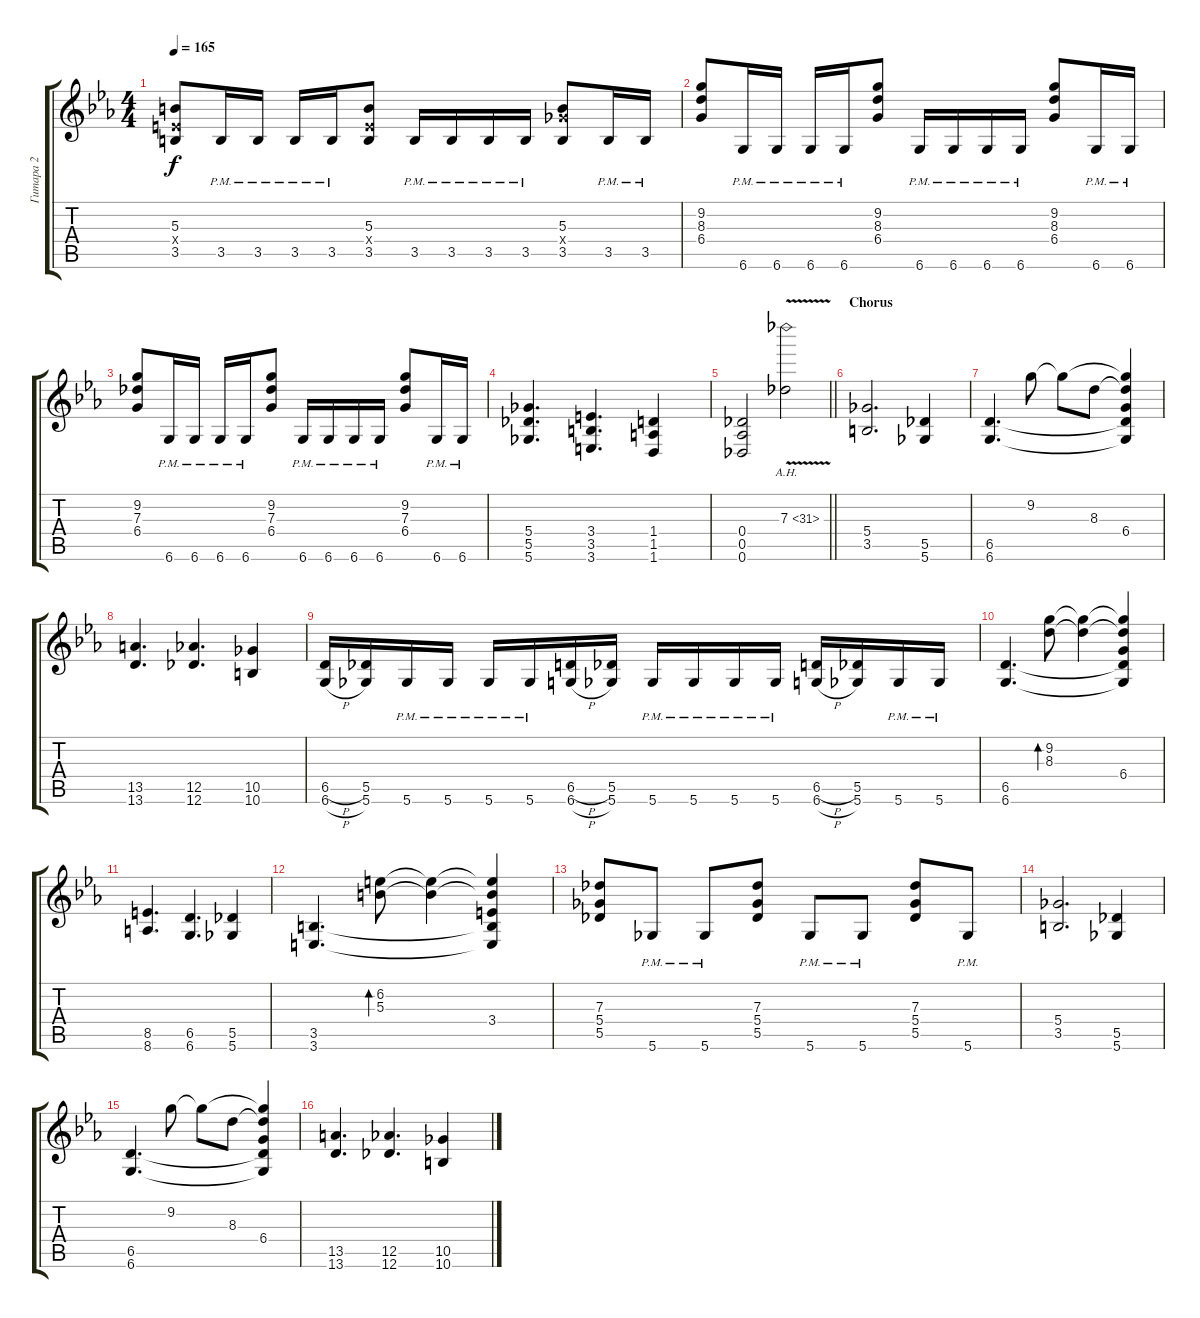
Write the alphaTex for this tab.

\track ("Гитара 2" "Гитара 2") {instrument distortionguitar}
\staff {score tabs}
\tuning (Eb4 Bb3 Gb3 Db3 Ab2 Db2) {hide}
\ts (4 4)
\tempo 165
\clef g2
\ks cminor
(5.3 3.4{x} 3.5).8{dy f} 3.5{pm}.16 3.5{pm}.16 3.5{pm}.16 3.5{pm}.16 (5.3 3.4{x} 3.5).8 3.5{pm}.16 3.5{pm}.16 3.5{pm}.16 3.5{pm}.16 (5.3 5.4{x} 3.5).8 3.5{pm}.16 3.5{pm}.16 |
(9.2 8.3 6.4).8 6.6{pm}.16 6.6{pm}.16 6.6{pm}.16 6.6{pm}.16 (9.2 8.3 6.4).8 6.6{pm}.16 6.6{pm}.16 6.6{pm}.16 6.6{pm}.16 (9.2 8.3 6.4).8 6.6{pm}.16 6.6{pm}.16 |
(9.2 7.3 6.4).8 6.6{pm}.16 6.6{pm}.16 6.6{pm}.16 6.6{pm}.16 (9.2 7.3 6.4).8 6.6{pm}.16 6.6{pm}.16 6.6{pm}.16 6.6{pm}.16 (9.2 7.3 6.4).8 6.6{pm}.16 6.6{pm}.16 |
(5.4 5.5 5.6).4{d} (3.4 3.5 3.6).4{d} (1.4 1.5 1.6).4 |
\barLineRight lightlight
(0.4 0.5 0.6).2 7.3{ah 24 v}.2 |
\section ("" "Chorus")
(5.4 3.5).2{d} (5.5 5.6).4 |
(6.5 6.6).4{d} 9.2.8 9.2{t}.8 8.3.8 (9.2{t} 8.3{t} 6.4 6.5{t} 6.6{t}).4 |
(13.5 13.6).4{d} (12.5 12.6).4{d} (10.5 10.6).4 |
(6.5{h} 6.6{h}).16 (5.5 5.6).16 5.6{pm}.16 5.6{pm}.16 5.6{pm}.16 5.6{pm}.16 (6.5{h} 6.6{h}).16 (5.5 5.6).16 5.6{pm}.16 5.6{pm}.16 5.6{pm}.16 5.6{pm}.16 (6.5{h} 6.6{h}).16 (5.5 5.6).16 5.6{pm}.16 5.6{pm}.16 |
(6.5 6.6).4{d} (9.2 8.3).8{bd 240} (9.2{t} 8.3{t}).4 (9.2{t} 8.3{t} 6.4 6.5{t} 6.6{t}).4 |
(8.5 8.6).4{d} (6.5 6.6).4{d} (5.5 5.6).4 |
(3.5 3.6).4{d} (6.2 5.3).8{bd 240} (6.2{t} 5.3{t}).4 (6.2{t} 5.3{t} 3.4 3.5{t} 3.6{t}).4 |
(7.3 5.4 5.5).8 5.6{pm}.8 5.6{pm}.8 (7.3 5.4 5.5).8 5.6{pm}.8 5.6{pm}.8 (7.3 5.4 5.5).8 5.6{pm}.8 |
(5.4 3.5).2{d} (5.5 5.6).4 |
(6.5 6.6).4{d} 9.2.8 9.2{t}.8 8.3.8 (9.2{t} 8.3{t} 6.4 6.5{t} 6.6{t}).4 |
(13.5 13.6).4{d} (12.5 12.6).4{d} (10.5 10.6).4
